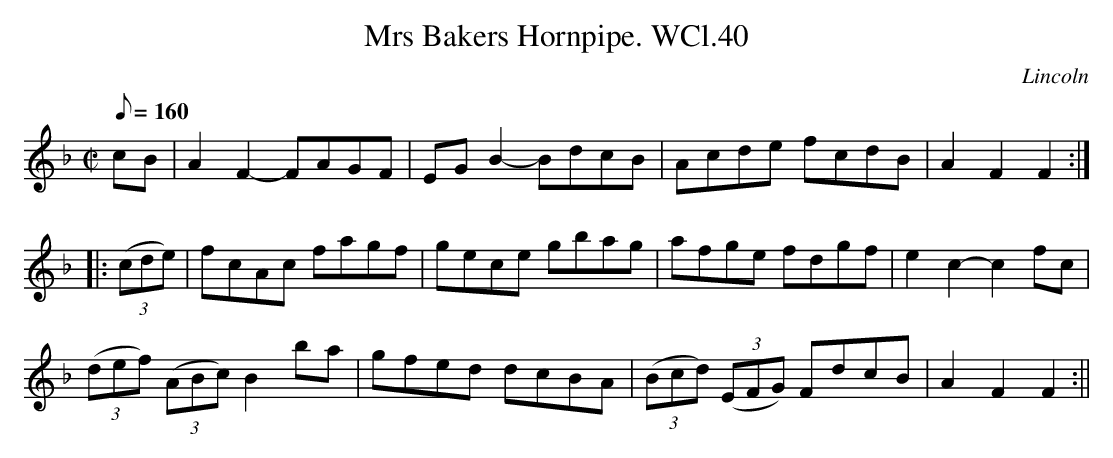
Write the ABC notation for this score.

X:1
T:Mrs Bakers Hornpipe. WCl.40
M:C|
L:1/8
Q:160
O:Lincoln
K:F
cB|A2 F2-FAGF|EG B2-BdcB|Acde fcdB|A2 F2F2::!
((3cde)|fcAc fagf|gece gbag|afge fdgf|e2c2-c2 fc|!
((3def) ((3ABc) B2 ba|gfed dcBA|((3Bcd) ((3EFG) FdcB|A2 F2 F2:||
